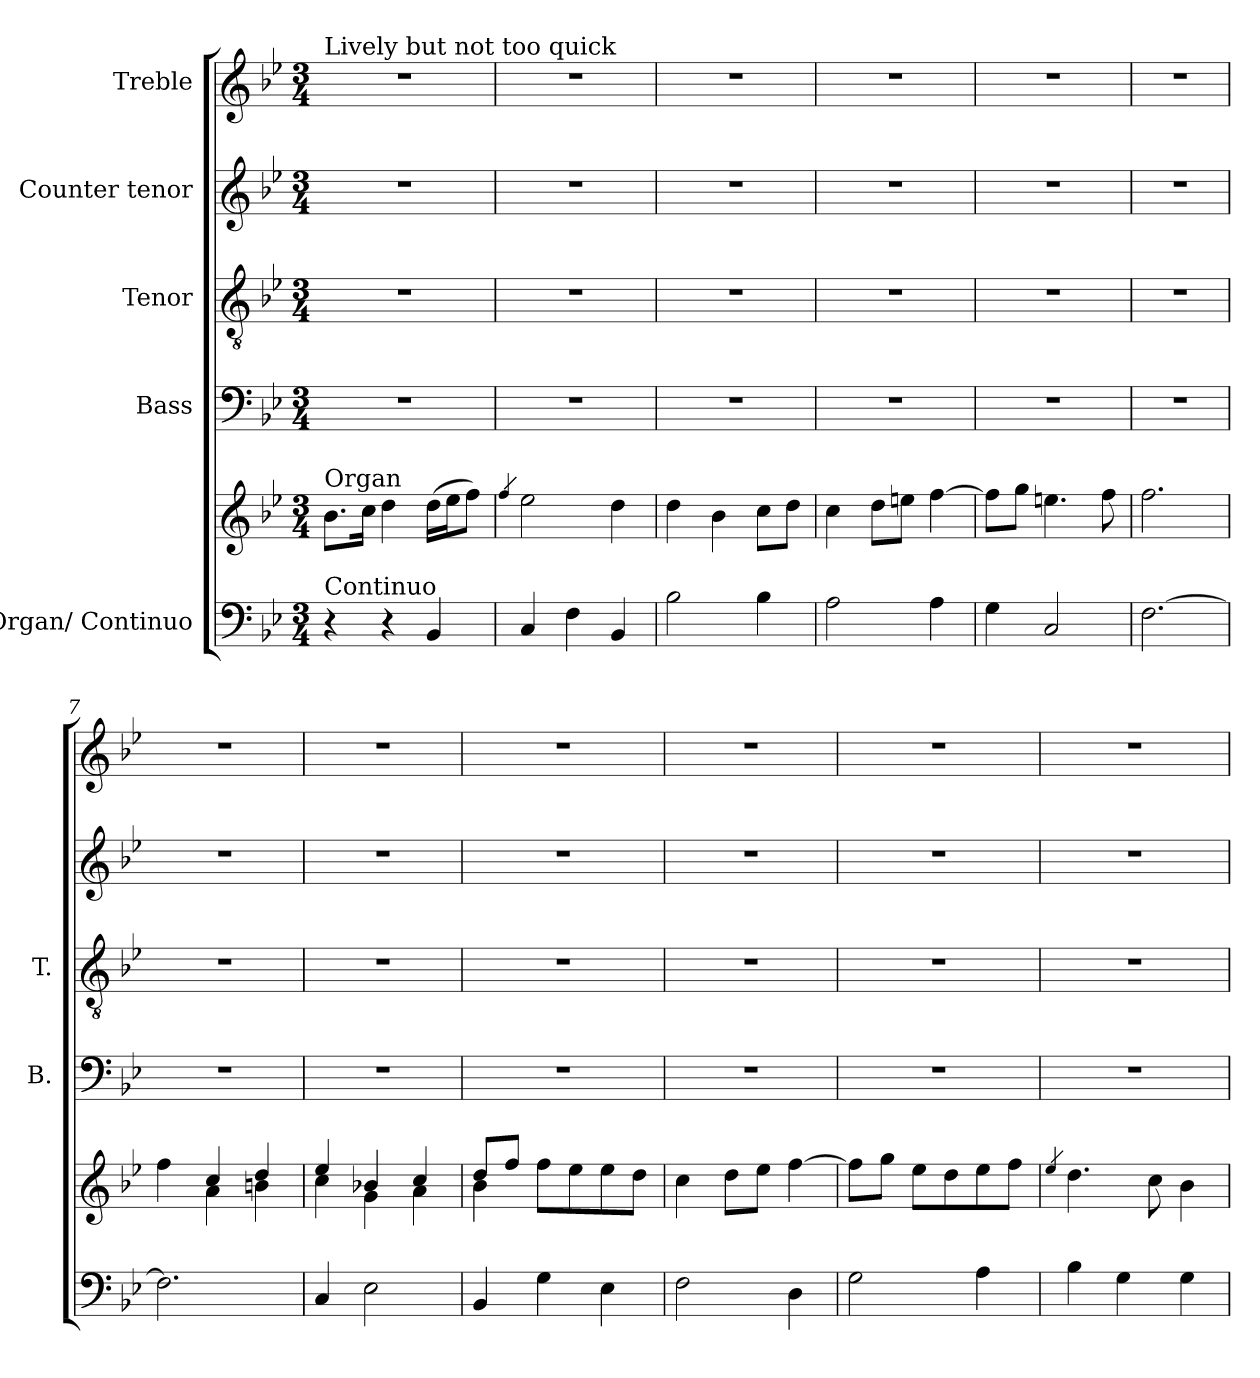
**kern	**kern	**kern	**kern	**kern	**kern
*part5	*part5	*part4	*part3	*part2	*part1
*staff6	*staff5	*staff4	*staff3	*staff2	*staff1
*I"Organ/ Continuo	*	*I"Bass	*I"Tenor	*I"Counter tenor	*I"Treble
*	*	*I'B.	*I'T.	*	*
!!LO:PB:g=z
*clefF4	*clefG2	*clefF4	*clefGv2	*clefG2	*clefG2
*	*	*	*ITrd7c12	*	*
*k[b-e-]	*k[b-e-]	*k[b-e-]	*k[b-e-]	*k[b-e-]	*k[b-e-]
*B-:	*B-:	*B-:	*B-:	*B-:	*B-:
*M3/4	*M3/4	*M3/4	*M3/4	*M3/4	*M3/4
=1	=1	=1	=1	=1	=1
!	!	!	!	!	!LO:TX:a:t=Lively but not too quick
!	!LO:TX:a:t=Organ	!	!	!	!
!LO:TX:a:t=Continuo	!	!	!	!	!
!	!	!LO:N:vis=1	!LO:N:vis=1	!LO:N:vis=1	!LO:N:vis=1
4r	8.b-i\L	2.r	2.r	2.r	2.r
.	16cci\Jk	.	.	.	.
4r	4ddi\	.	.	.	.
4BB-i/	(16ddi\LL	.	.	.	.
.	16ee-i\J	.	.	.	.
.	8ffi\J)	.	.	.	.
=2	=2	=2	=2	=2	=2
.	4qffi/	.	.	.	.
!	!	!LO:N:vis=1	!LO:N:vis=1	!LO:N:vis=1	!LO:N:vis=1
4Ci/	2ee-i\	2.r	2.r	2.r	2.r
4Fi\	.	.	.	.	.
4BB-i/	4ddi\	.	.	.	.
=3	=3	=3	=3	=3	=3
!	!	!LO:N:vis=1	!LO:N:vis=1	!LO:N:vis=1	!LO:N:vis=1
2B-i\	4ddi\	2.r	2.r	2.r	2.r
.	4b-i\	.	.	.	.
4B-i\	8cci\L	.	.	.	.
.	8ddi\J	.	.	.	.
=4	=4	=4	=4	=4	=4
!	!	!LO:N:vis=1	!LO:N:vis=1	!LO:N:vis=1	!LO:N:vis=1
2Ai\	4cci\	2.r	2.r	2.r	2.r
.	8ddi\L	.	.	.	.
.	8eeni\J	.	.	.	.
4Ai\	[4ffi\	.	.	.	.
=5	=5	=5	=5	=5	=5
!	!	!LO:N:vis=1	!LO:N:vis=1	!LO:N:vis=1	!LO:N:vis=1
4Gi\	8ffi\L]	2.r	2.r	2.r	2.r
.	8ggi\J	.	.	.	.
2Ci/	4.eeni\	.	.	.	.
.	8ffi\	.	.	.	.
=6	=6	=6	=6	=6	=6
!	!	!LO:N:vis=1	!LO:N:vis=1	!LO:N:vis=1	!LO:N:vis=1
[2.Fi\	2.ffi\	2.r	2.r	2.r	2.r
=7	=7	=7	=7	=7	=7
*	*^	*	*	*	*
!	!	!	!LO:N:vis=1	!LO:N:vis=1	!LO:N:vis=1	!LO:N:vis=1
2.Fi\]	4ffi\	4ryy	2.r	2.r	2.r	2.r
.	4cci/	4ai\	.	.	.	.
.	4ddi/	4bni\	.	.	.	.
!!LO:LB:g=z
=8	=8	=8	=8	=8	=8	=8
!	!	!	!LO:N:vis=1	!LO:N:vis=1	!LO:N:vis=1	!LO:N:vis=1
4Ci/	4ee-i/	4cci\	2.r	2.r	2.r	2.r
2E-i\	4b-Xi/	4gi\	.	.	.	.
.	4cci/	4ai\	.	.	.	.
=9	=9	=9	=9	=9	=9	=9
!	!	!	!LO:N:vis=1	!LO:N:vis=1	!LO:N:vis=1	!LO:N:vis=1
4BB-i/	8ddi/L	4b-i\	2.r	2.r	2.r	2.r
.	8ffi/J	.	.	.	.	.
4Gi\	8ffi\L	4ryy	.	.	.	.
.	8ee-i\	.	.	.	.	.
4E-i\	8ee-i\	4ryy	.	.	.	.
.	8ddi\J	.	.	.	.	.
*	*v	*v	*	*	*	*
=10	=10	=10	=10	=10	=10
!	!	!LO:N:vis=1	!LO:N:vis=1	!LO:N:vis=1	!LO:N:vis=1
2Fi\	4cci\	2.r	2.r	2.r	2.r
.	8ddi\L	.	.	.	.
.	8ee-i\J	.	.	.	.
4Di\	[4ffi\	.	.	.	.
=11	=11	=11	=11	=11	=11
!	!	!LO:N:vis=1	!LO:N:vis=1	!LO:N:vis=1	!LO:N:vis=1
2Gi\	8ffi\L]	2.r	2.r	2.r	2.r
.	8ggi\J	.	.	.	.
.	8ee-i\L	.	.	.	.
.	8ddi\	.	.	.	.
4Ai\	8ee-i\	.	.	.	.
.	8ffi\J	.	.	.	.
=12	=12	=12	=12	=12	=12
.	4qee-i/	.	.	.	.
!	!	!LO:N:vis=1	!LO:N:vis=1	!LO:N:vis=1	!LO:N:vis=1
4B-i\	4.ddi\	2.r	2.r	2.r	2.r
4Gi\	.	.	.	.	.
.	8cci\	.	.	.	.
4Gi\	4b-i\	.	.	.	.
=	=	=	=	=	=
*-	*-	*-	*-	*-	*-
